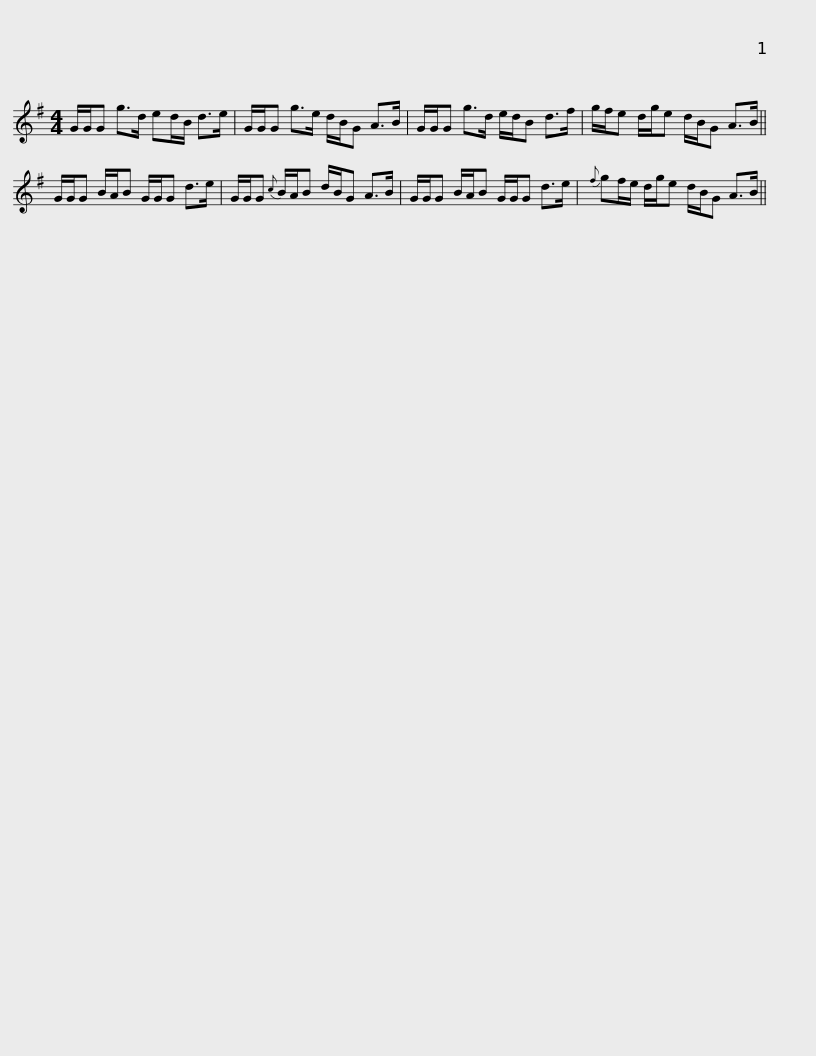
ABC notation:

X:1
L:1/8
M:4/4
I:linebreak $
K:G
V:1 treble
V:1
 G/G/G g>d ed/B/ d>e | G/G/G g>e d/B/G A>B | G/G/G g>d e/d/B d>f | g/f/e d/g/e d/B/G A>B ||$ G/G/G B/A/B G/G/G d>e | %5
 G/G/G{c} B/A/B d/B/G A>B | G/G/G B/A/B G/G/G d>e |{f} gf/e/ d/g/e d/B/G A>B || %8
